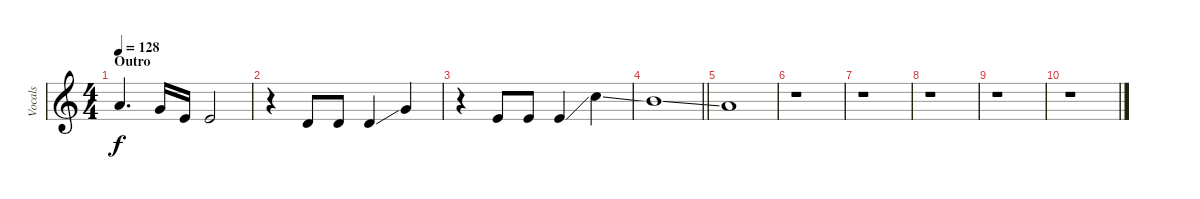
\track ("Vocals" "Vocals") {instrument lead1square}
\staff {score}
\tuning (E4 B3 G3 D3 A2 E2) {hide}
\ts (4 4)
\section ("" "Outro")
\tempo 128
\clef g2
\ks c
5.1.4{d dy f} 3.1.16 0.1.16 0.1.2 |
r.4 3.2.8 3.2.8 3.2{ss}.4 8.2.4 |
r.4 0.1.8 0.1.8 0.1{ss}.4 8.1{ss}.4 |
\barLineRight lightlight
7.1{ss}.1 |
5.1.1 |
r.1 |
r.1 |
r.1 |
r.1 |
r.1
